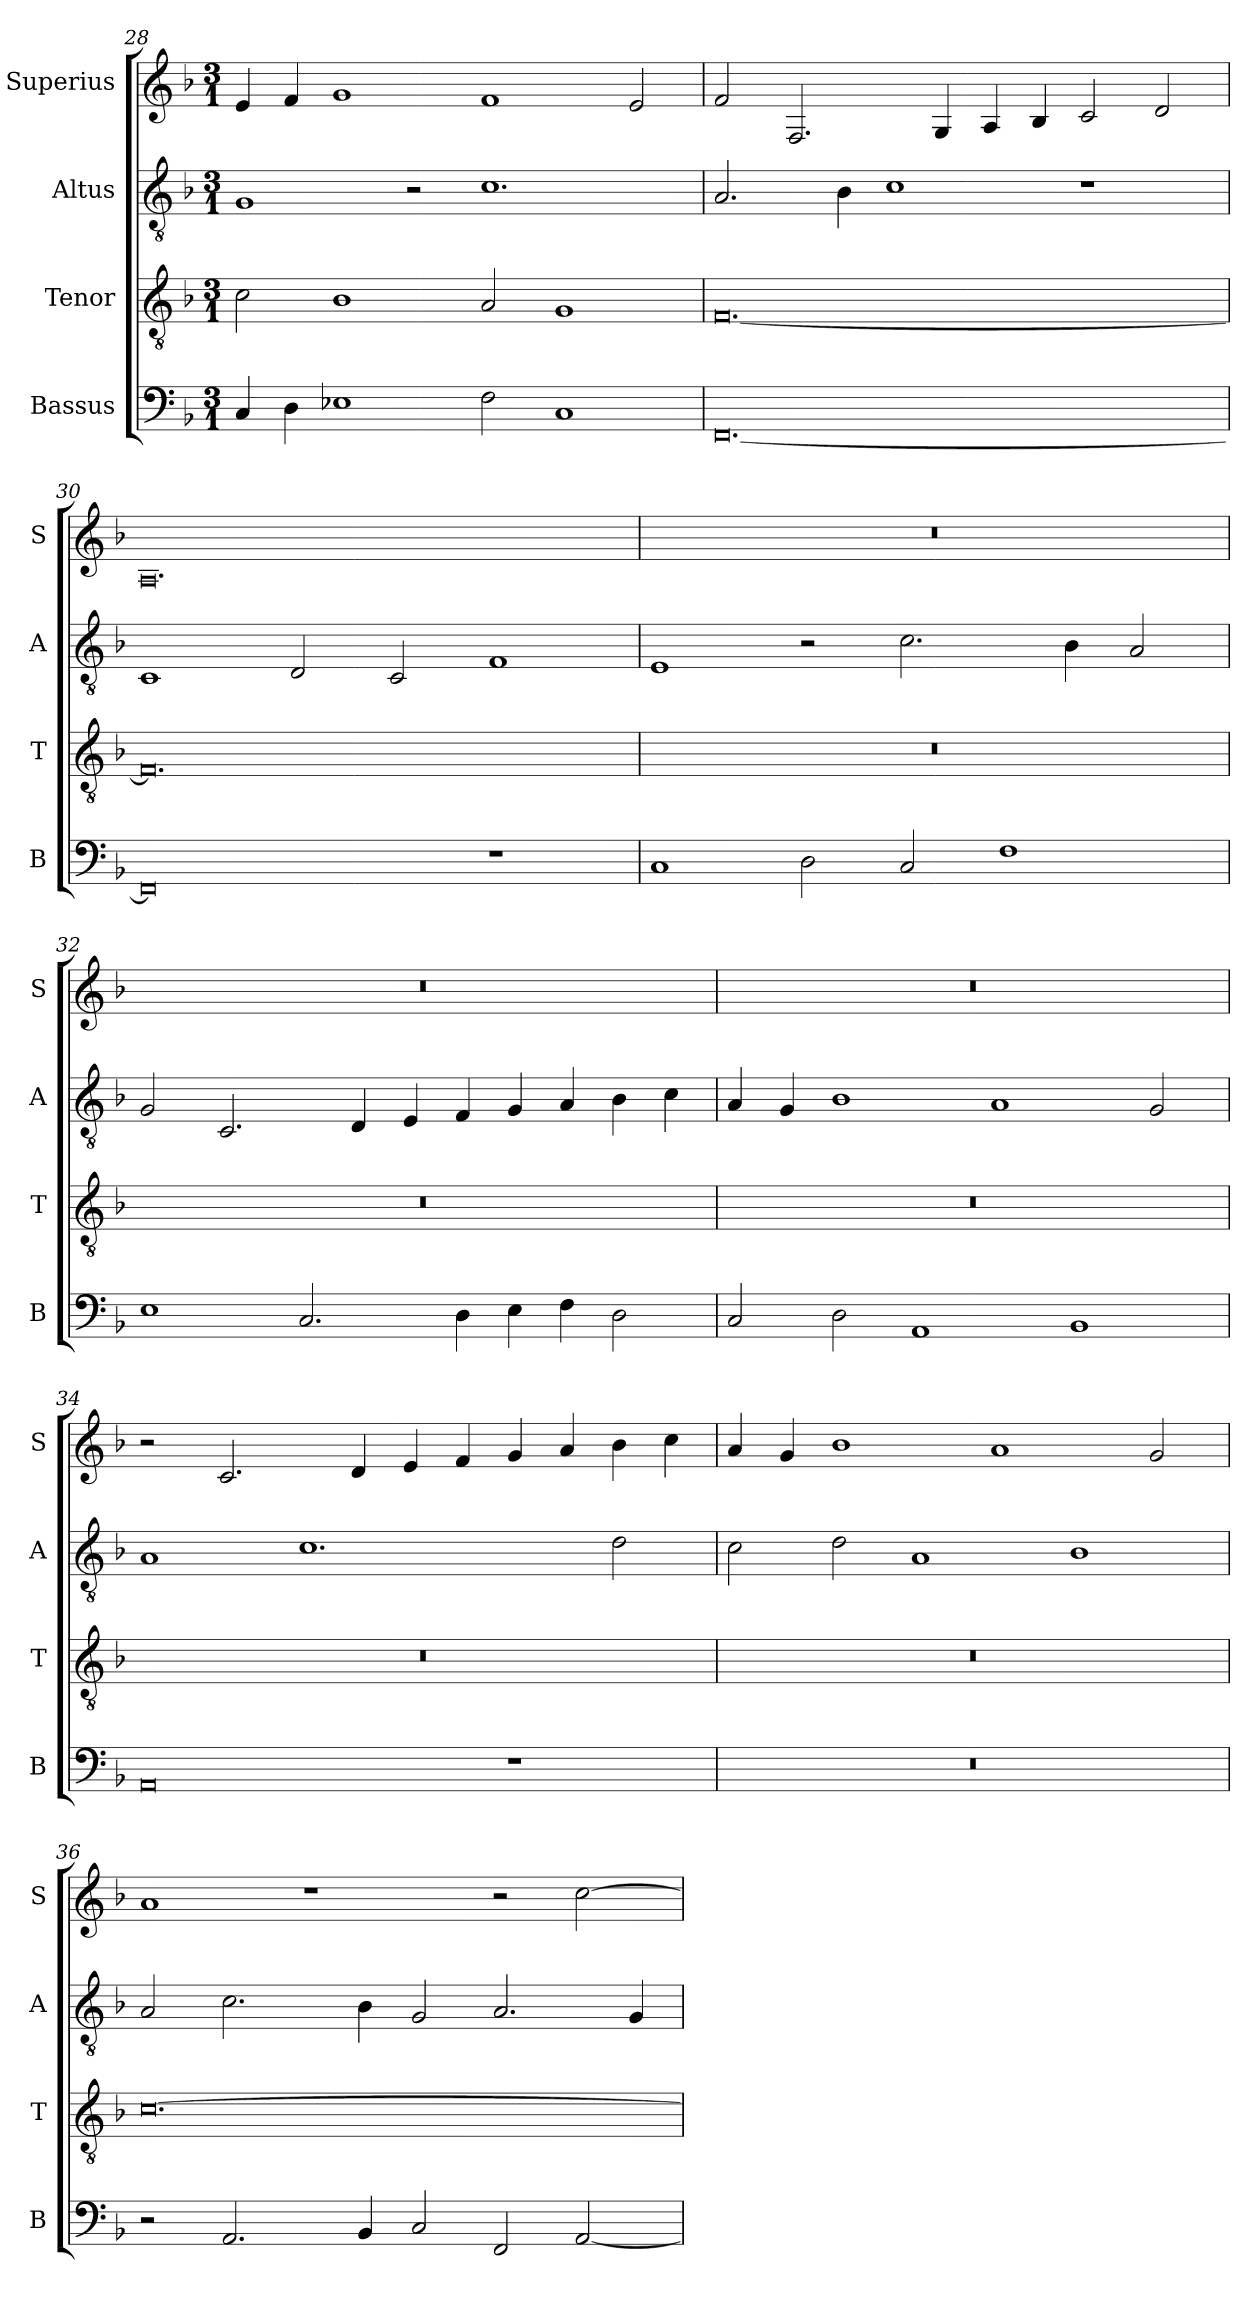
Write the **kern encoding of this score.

**kern	**kern	**kern	**kern
*part4	*part3	*part2	*part1
*staff4	*staff3	*staff2	*staff1
*I"Bassus	*I"Tenor	*I"Altus	*I"Superius
*I'B	*I'T	*I'A	*I'S
*clefF4	*clefGv2	*clefGv2	*clefG2
*k[b-]	*k[b-]	*k[b-]	*k[b-]
*M3/1	*M3/1	*M3/1	*M3/1
=28	=28	=28	=28
4C/	2c\	1G	4e/
4D\	.	.	4f/
1E-X	1B-	.	1g
.	.	2r	.
2F\	2A/	1.c	1f
1C	1G	.	.
.	.	.	2e/
=29	=29	=29	=29
[0.FF	[0.F	2.A/	2f/
.	.	.	2.F/
.	.	4B-\	.
.	.	1c	.
.	.	.	4G/
.	.	.	4A/
.	.	.	4B-/
.	.	1r	2c/
.	.	.	2d/
=30	=30	=30	=30
0FF]	0.F]	1C	0.A
.	.	2D/	.
.	.	2C/	.
1r	.	1F	.
=31	=31	=31	=31
1C	0.r	1E	0.r
2D\	.	2r	.
2C/	.	2.c\	.
1F	.	.	.
.	.	4B-\	.
.	.	2A/	.
=32	=32	=32	=32
1E	0.r	2G/	0.r
.	.	2.C/	.
2.C/	.	.	.
.	.	4D/	.
.	.	4E/	.
4D\	.	4F/	.
4E\	.	4G/	.
4F\	.	4A/	.
2D\	.	4B-\	.
.	.	4c\	.
=33	=33	=33	=33
2C/	0.r	4A/	0.r
.	.	4G/	.
2D\	.	1B-	.
1AA	.	.	.
.	.	1A	.
1BB-	.	.	.
.	.	2G/	.
=34	=34	=34	=34
0AA	0.r	1A	2r
.	.	.	2.c/
.	.	1.c	.
.	.	.	4d/
.	.	.	4e/
.	.	.	4f/
1r	.	.	4g/
.	.	.	4a/
.	.	2d\	4b-\
.	.	.	4cc\
=35	=35	=35	=35
0.r	0.r	2c\	4a/
.	.	.	4g/
.	.	2d\	1b-
.	.	1A	.
.	.	.	1a
.	.	1B-	.
.	.	.	2g/
=36	=36	=36	=36
2r	[0.c	2A/	1a
2.AA/	.	2.c\	.
.	.	.	1r
4BB-/	.	4B-\	.
2C/	.	2G/	.
2FF/	.	2.A/	2r
[2AA/	.	.	[2cc\
.	.	4G/	.
=	=	=	=
*-	*-	*-	*-
